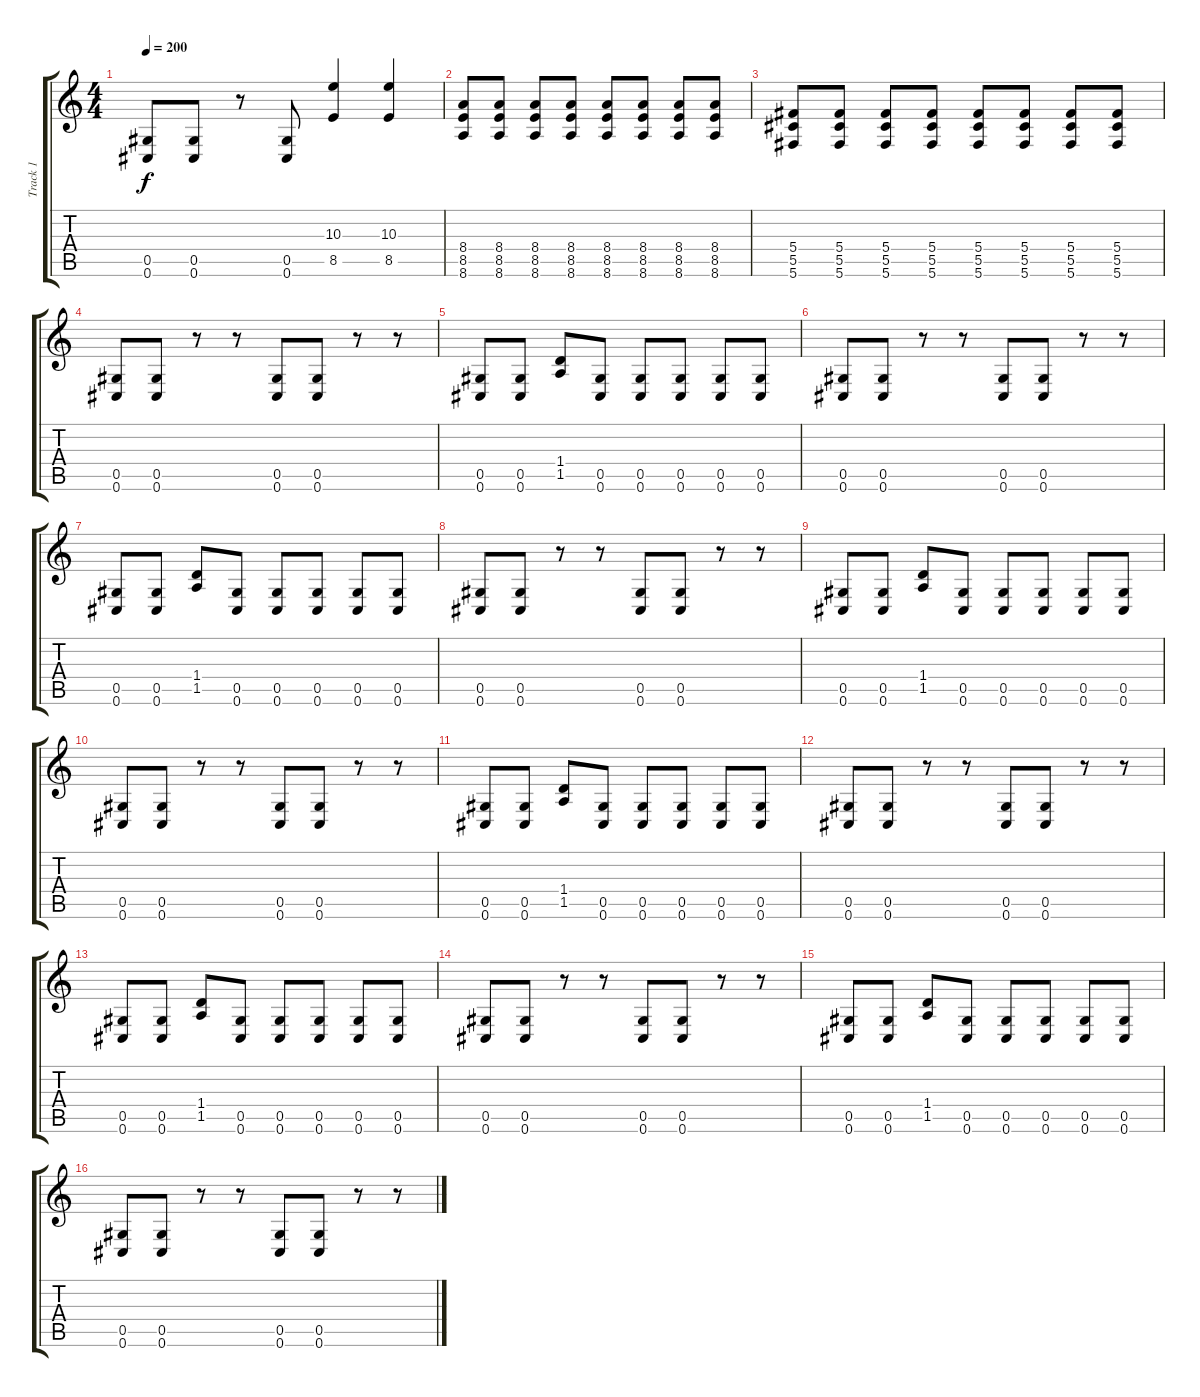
\track ("Track 1" "Track 1") {instrument overdrivenguitar}
\staff {score tabs}
\tuning (Eb4 Bb3 Gb3 Db3 Ab2 Db2) {hide}
\ts (4 4)
\tempo 200
\clef g2
\ks c
(0.5 0.6).8{dy f} (0.5 0.6).8 r.8 (0.5 0.6).8 (10.3 8.5).4 (10.3 8.5).4 |
(8.4 8.5 8.6).8 (8.4 8.5 8.6).8 (8.4 8.5 8.6).8 (8.4 8.5 8.6).8 (8.4 8.5 8.6).8 (8.4 8.5 8.6).8 (8.4 8.5 8.6).8 (8.4 8.5 8.6).8 |
(5.4 5.5 5.6).8 (5.4 5.5 5.6).8 (5.4 5.5 5.6).8 (5.4 5.5 5.6).8 (5.4 5.5 5.6).8 (5.4 5.5 5.6).8 (5.4 5.5 5.6).8 (5.4 5.5 5.6).8 |
(0.5 0.6).8 (0.5 0.6).8 r.8 r.8 (0.5 0.6).8 (0.5 0.6).8 r.8 r.8 |
(0.5 0.6).8 (0.5 0.6).8 (1.4 1.5).8 (0.5 0.6).8 (0.5 0.6).8 (0.5 0.6).8 (0.5 0.6).8 (0.5 0.6).8 |
(0.5 0.6).8 (0.5 0.6).8 r.8 r.8 (0.5 0.6).8 (0.5 0.6).8 r.8 r.8 |
(0.5 0.6).8 (0.5 0.6).8 (1.4 1.5).8 (0.5 0.6).8 (0.5 0.6).8 (0.5 0.6).8 (0.5 0.6).8 (0.5 0.6).8 |
(0.5 0.6).8 (0.5 0.6).8 r.8 r.8 (0.5 0.6).8 (0.5 0.6).8 r.8 r.8 |
(0.5 0.6).8 (0.5 0.6).8 (1.4 1.5).8 (0.5 0.6).8 (0.5 0.6).8 (0.5 0.6).8 (0.5 0.6).8 (0.5 0.6).8 |
(0.5 0.6).8 (0.5 0.6).8 r.8 r.8 (0.5 0.6).8 (0.5 0.6).8 r.8 r.8 |
(0.5 0.6).8 (0.5 0.6).8 (1.4 1.5).8 (0.5 0.6).8 (0.5 0.6).8 (0.5 0.6).8 (0.5 0.6).8 (0.5 0.6).8 |
(0.5 0.6).8 (0.5 0.6).8 r.8 r.8 (0.5 0.6).8 (0.5 0.6).8 r.8 r.8 |
(0.5 0.6).8 (0.5 0.6).8 (1.4 1.5).8 (0.5 0.6).8 (0.5 0.6).8 (0.5 0.6).8 (0.5 0.6).8 (0.5 0.6).8 |
(0.5 0.6).8 (0.5 0.6).8 r.8 r.8 (0.5 0.6).8 (0.5 0.6).8 r.8 r.8 |
(0.5 0.6).8 (0.5 0.6).8 (1.4 1.5).8 (0.5 0.6).8 (0.5 0.6).8 (0.5 0.6).8 (0.5 0.6).8 (0.5 0.6).8 |
(0.5 0.6).8 (0.5 0.6).8 r.8 r.8 (0.5 0.6).8 (0.5 0.6).8 r.8 r.8
